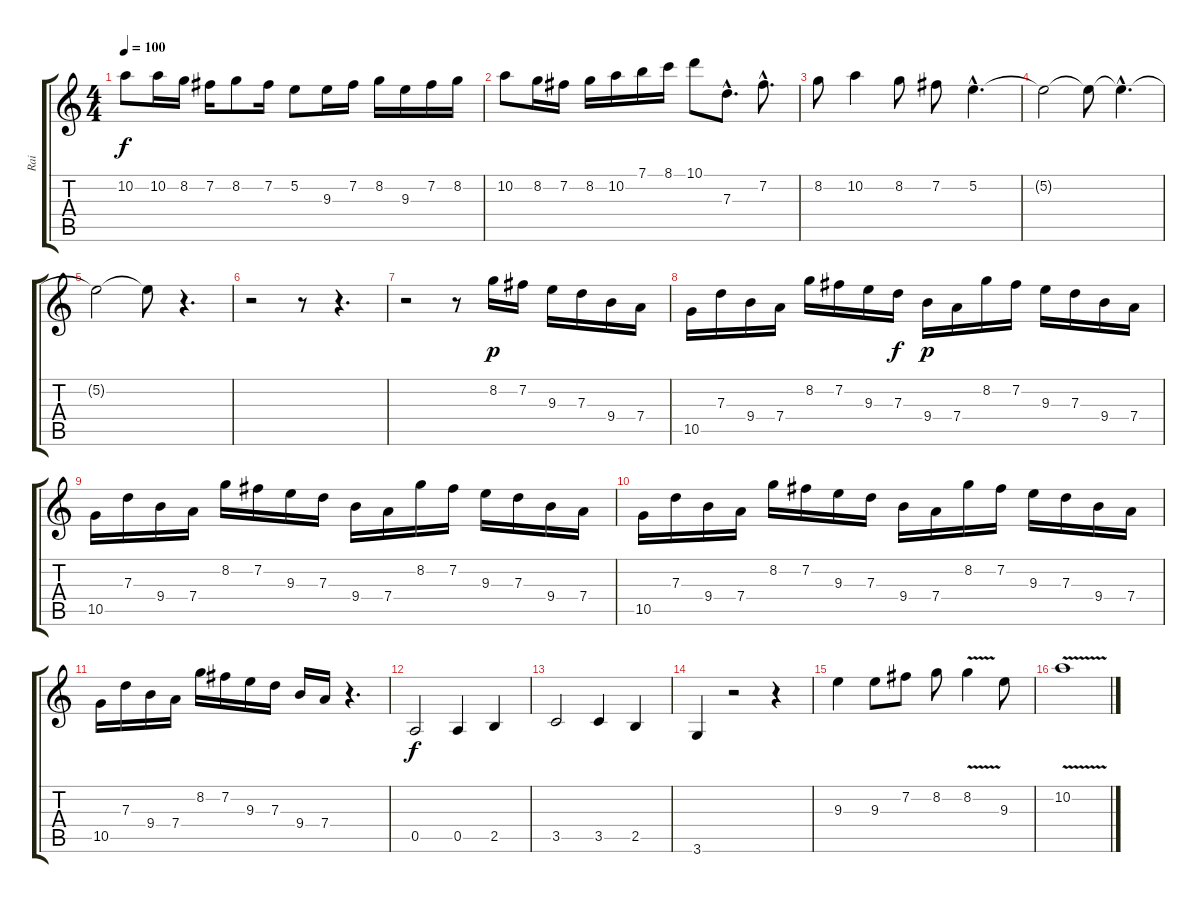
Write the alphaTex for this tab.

\track ("Rai" "Rai") {instrument distortionguitar}
\staff {score tabs}
\tuning (E4 B3 G3 D3 A2 E2) {hide}
\ts (4 4)
\tempo 100
\clef g2
\ks c
10.2.8{dy f} 10.2.16 8.2.16 7.2.16 8.2.8 7.2.16 5.2.8 9.3.16 7.2.16 8.2.16 9.3.16 7.2.16 8.2.16 |
10.2.8 8.2.16 7.2.16 8.2.16 10.2.16 7.1.16 8.1.16 10.1.8 7.3{hac}.8{d} 7.2{hac}.8{d} |
8.2.8 10.2.4 8.2.8 7.2.8 5.2{hac}.4{d} |
5.2{t}.2 5.2{t}.8 5.2{hac t}.4{d} |
5.2{t}.2 5.2{t}.8 r.4{d} |
r.2 r.8 r.4{d} |
r.2 r.8 8.2.16{dy p} 7.2.16 9.3.16 7.3.16 9.4.16 7.4.16 |
10.5.16 7.3.16 9.4.16 7.4.16 8.2.16 7.2.16 9.3.16 7.3.16{dy f} 9.4.16{dy p} 7.4.16 8.2.16 7.2.16 9.3.16 7.3.16 9.4.16 7.4.16 |
10.5.16 7.3.16 9.4.16 7.4.16 8.2.16 7.2.16 9.3.16 7.3.16 9.4.16 7.4.16 8.2.16 7.2.16 9.3.16 7.3.16 9.4.16 7.4.16 |
10.5.16 7.3.16 9.4.16 7.4.16 8.2.16 7.2.16 9.3.16 7.3.16 9.4.16 7.4.16 8.2.16 7.2.16 9.3.16 7.3.16 9.4.16 7.4.16 |
10.5.16 7.3.16 9.4.16 7.4.16 8.2.16 7.2.16 9.3.16 7.3.16 9.4.16 7.4.16 r.4{d} |
0.5.2{dy f} 0.5.4 2.5.4 |
3.5.2 3.5.4 2.5.4 |
3.6.4 r.2 r.4 |
9.3.4 9.3.8 7.2.8 8.2.8 8.2{v}.4 9.3.8 |
10.2{v}.1
